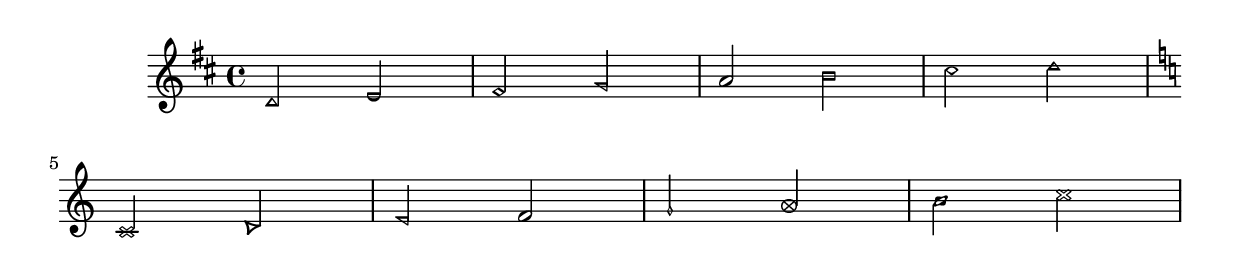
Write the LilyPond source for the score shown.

%% DO NOT EDIT this file manually; it is automatically
%% generated from LSR http://lsr.dsi.unimi.it
%% Make any changes in LSR itself, or in Documentation/snippets/new/ ,
%% and then run scripts/auxiliar/makelsr.py
%%
%% This file is in the public domain.
\version "2.14.2"

\header {
  lsrtags = "editorial-annotations, pitches"

%% Translation of GIT committish: 6977ddc9a3b63ea810eaecb864269c7d847ccf98
  doctitlees = "Aplicar estilos de cabeza según la nota de la escala"
  texidoces = "
La propiedad @code{shapeNoteStyles} se puede usar para definir varios
estilos de cabezas de nota para cada grado de la escala (según esté
establecido por la armadura o por la propiedad @code{tonic}).  Esta
propiedad requiere un conjunto de símbolos, que pueden ser puramente
arbitrarios (se permiten expresiones geométricas como @code{triangle},
triángulo, @code{cross}, aspas, y @code{xcircle}, círculo con aspas) o
basados en una antigua tradición americana de grabado (ciertos nombres
de nota latinos trambién se permiten).

Dicho esto, para imitar antiguos cancioneros americanos, existen varios
estilos predefinidos de cabezas de nota disponibles a través de
instrucciones de abreviatura como @code{\\aikenHeads} o
@code{\\sacredHarpHeads}.

Este ejemplo muestra distintas formas de obtener cabezas de notas con forma,
y muestra la capacidad de transportar una melodía sin perder la
correspondencia entre las funciones armónicas y los estilos de cabezas de
nota.

"


%% Translation of GIT committish: bbf8fd2b5a3ebf20a1fdc91613dc49045a53a270
  texidocit = "
La proprietà @code{shapeNoteStyles} può essere usata per definire vari
stili di teste di nota per ogni grado della scala (definita dall'armatura
di chiave o dalla proprietà @code{tonic}). Questa proprietà richiede un
insieme di simboli, che può essere puramente arbitrario (sono permesse
espressioni geometriche come @code{triangle}, @code{cross} e @code{xcircle})
o basato sull'antica tradizione tipografica americana (sono consentiti
anche alcuni nomi di nota latini).

Detto questo, per imitare gli antichi canzionieri americani, ci sono vari
stili predefiniti disponibili attraverso dei comodi comandi come
@code{\\aikenHeads} o @code{\\sacredHarpHeads}.

Questo esempio mostra modi diversi di ottenere teste di nota di varie
forme e illustra la possibilità di trasporre una melodia senza
perdere la corrispondenza tra le funzioni armoniche e gli stili delle
teste.

"
  doctitleit = "Applicazione degli stili delle teste di nota in base al grado della scala"

%% Translation of GIT committish: 0a868be38a775ecb1ef935b079000cebbc64de40
  doctitlede = "Notenkopfstile basierend auf der Tonleiterstufe erstellen"
  texidocde = "
Die @code{shapeNoteStyles}-(NotenFormenStile)-Eigenschaft kann benutzt
werden, um verschiedene Notenstile für jeden Schritt der Tonleiter
zu definieren (vorgegeben von der Tonart oder der @qq{tonic}
(Tonika)-Eigenschaft.  Diese Eigenschaft braucht eine Anzahl von Symbolen,
welche beliebig sein können (geometrische Ausdrücke wie @code{triangle}
(Dreieck), @code{cross} (Kreuz) und @code{xcircle} (X-Kreis) sind erlaubt)
oder basierend auf einer alten amerikanischen Notensatztradition (einige
lateinische Notenbezeichnungen sind auch erlaubt).

Um alte amerikanische Liederbücher zu imitieren, gibt es einige
vordefinierte Notenstile wie etwa @code{\\aikenHeads} (im Stil von Aiken)
oder @code{\\sacredHarpHeads} (im Stil der Sacred Harp-Tradition).

Dieses Beispiel zeigt, wie man unterschiedlich geformte Noten erhält und
eine Melodie transponieren kann, ohne dass das Verhältnis zwischen den
harmonischen Funktionen und dem Notenstil verloren geht.

"

%% Translation of GIT committish: 3b125956b08d27ef39cd48bfa3a2f1e1bb2ae8b4
  texidocfr = "
La propriété @code{shapeNoteStyles} permet d'affecter un profil
particulier à chaque degré de la gamme -- à partir de l'armure ou
de la propriété @code{tonic}.  Ses valeurs sont constituées d'une liste
de symboles, qu'il s'agisse de formes géométriques (@code{triangle},
@code{cross}, ou @code{xcircle}) ou basés sur la tradition des graveurs
américains (avec quelques noms de note latins).

LilyPond dispose de deux raccourcis, @code{\\aikenHeads} et
@code{\\sacredHarpHeads}, permettant de reproduire d'anciens recueils de
chansons américaines.

L'exemple suivant montre plusieurs manières de profiler les têtes de
note, ainsi que la capacité de transposer tout en respectant la fonction
harmonique de chaque note dans la gamme.

"
  doctitlefr = "Profilage des notes selon leur degré dans la gamme"

  texidoc = "
The @code{shapeNoteStyles} property can be used to define various note
head styles for each step of the scale (as set by the key signature or
the @code{tonic} property). This property requires a set of symbols,
which can be purely arbitrary (geometrical expressions such as
@code{triangle}, @code{cross}, and @code{xcircle} are allowed) or based
on old American engraving tradition (some latin note names are also
allowed).

That said, to imitate old American song books, there are several
predefined note head styles available through shortcut commands such as
@code{\\aikenHeads} or @code{\\sacredHarpHeads}.

This example shows different ways to obtain shape note heads, and
demonstrates the ability to transpose a melody without losing the
correspondence between harmonic functions and note head styles.

"
  doctitle = "Applying note head styles depending on the step of the scale"
} % begin verbatim


fragment = {
  \key c \major
  c2 d
  e2 f
  g2 a
  b2 c
}

\new Staff {
  \transpose c d
  \relative c' {
    \set shapeNoteStyles = #'#(do re mi fa
                               #f la ti)
    \fragment
  }

  \break

  \relative c' {
    \set shapeNoteStyles = #'#(cross triangle fa #f
                               mensural xcircle diamond)
    \fragment
  }
}

